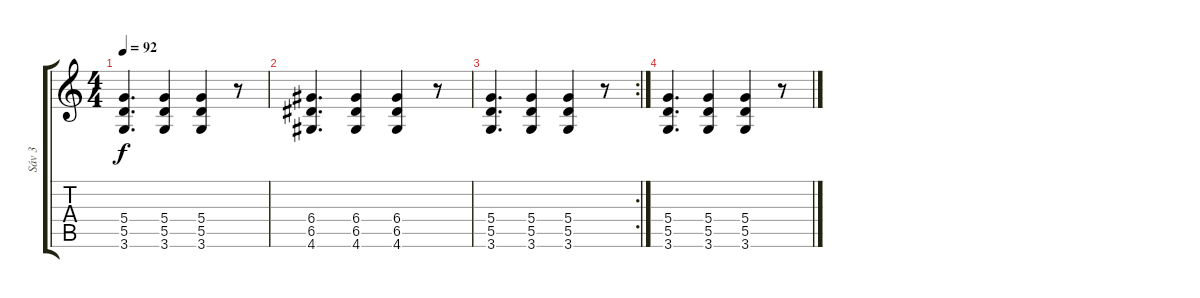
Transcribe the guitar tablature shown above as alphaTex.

\track ("Sáv 3" "Sáv 3") {instrument electricguitarclean}
\staff {score tabs}
\tuning (E4 B3 G3 D3 A2 E2) {hide}
\ts (4 4)
\tempo 92
\clef g2
\ks c
(5.4 5.5 3.6).4{d dy f} (5.4 5.5 3.6).4 (5.4 5.5 3.6).4 r.8 |
(6.4 6.5 4.6).4{d} (6.4 6.5 4.6).4 (6.4 6.5 4.6).4 r.8 |
\rc 2
(5.4 5.5 3.6).4{d} (5.4 5.5 3.6).4 (5.4 5.5 3.6).4 r.8 |
(5.4 5.5 3.6).4{d} (5.4 5.5 3.6).4 (5.4 5.5 3.6).4 r.8
